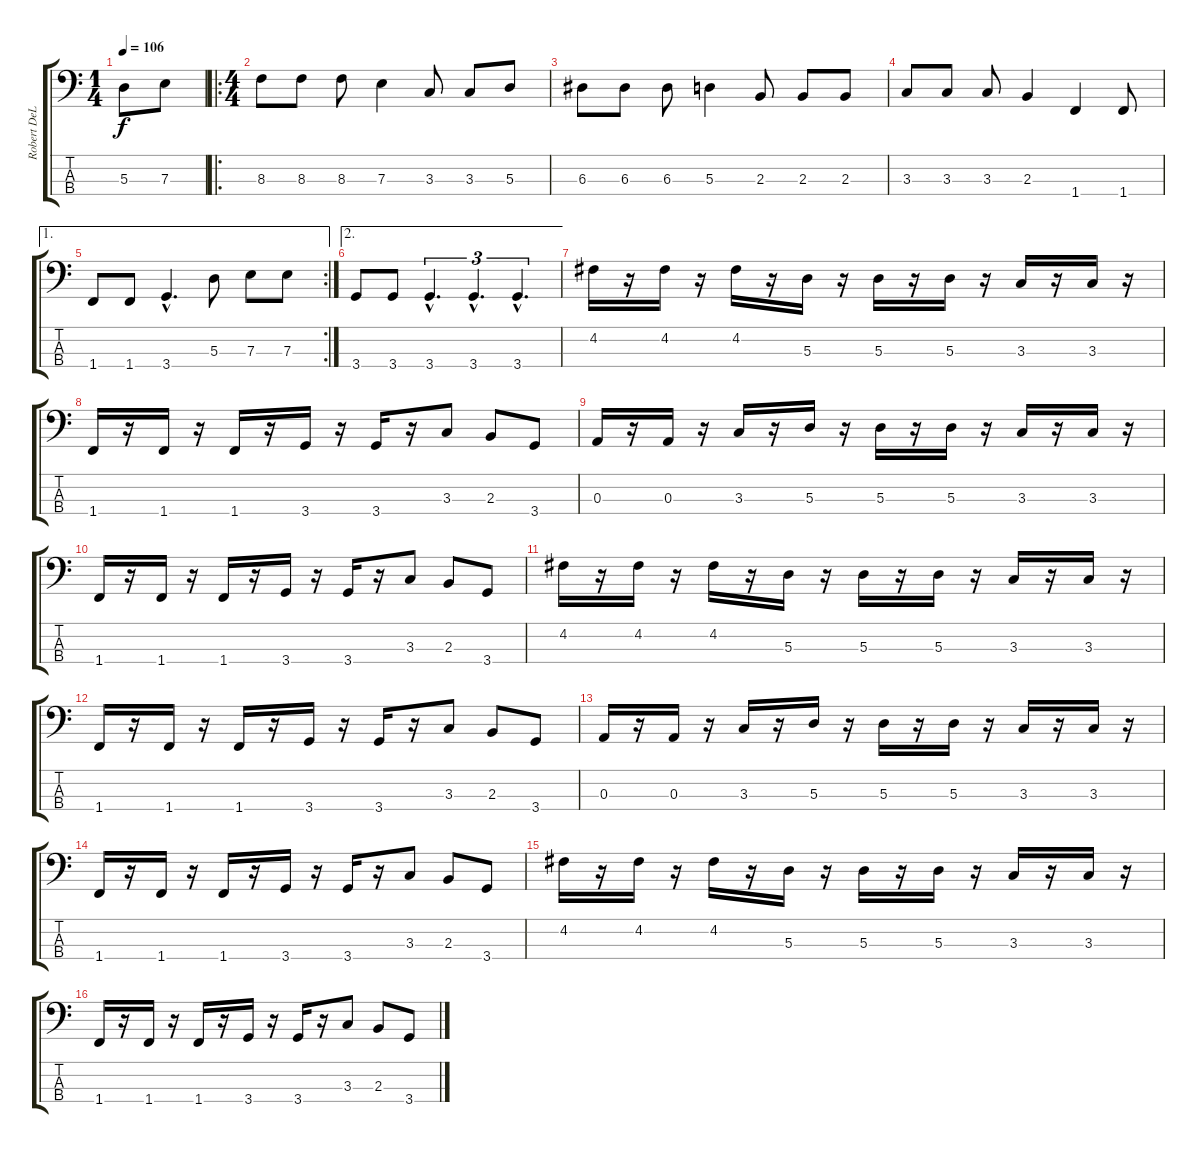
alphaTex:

\track ("Robert DeLeo" "Robert DeL") {instrument electricbassfinger}
\staff {score tabs}
\tuning (G2 D2 A1 E1) {hide}
\ts (1 4)
\tempo 106
\clef f4
\ks c
5.3.8{dy f instrument electricbassfinger} 7.3.8 |
\ro
\ts (4 4)
8.3.8 8.3.8 8.3.8 7.3.4 3.3.8 3.3.8 5.3.8 |
6.3.8 6.3.8 6.3.8 5.3.4 2.3.8 2.3.8 2.3.8 |
3.3.8 3.3.8 3.3.8 2.3.4 1.4.4 1.4.8 |
\ae 1
\rc 2
1.4.8 1.4.8 3.4{hac}.4{d} 5.3.8 7.3.8 7.3.8 |
\ae 2
3.4.8 3.4.8 3.4{hac}.4{d tu (3 2)} 3.4{hac}.4{d tu (3 2)} 3.4{hac}.4{d tu (3 2)} |
4.2.16 r.16 4.2.16 r.16 4.2.16 r.16 5.3.16 r.16 5.3.16 r.16 5.3.16 r.16 3.3.16 r.16 3.3.16 r.16 |
1.4.16 r.16 1.4.16 r.16 1.4.16 r.16 3.4.16 r.16 3.4.16 r.16 3.3.8 2.3.8 3.4.8 |
0.3.16 r.16 0.3.16 r.16 3.3.16 r.16 5.3.16 r.16 5.3.16 r.16 5.3.16 r.16 3.3.16 r.16 3.3.16 r.16 |
1.4.16 r.16 1.4.16 r.16 1.4.16 r.16 3.4.16 r.16 3.4.16 r.16 3.3.8 2.3.8 3.4.8 |
4.2.16 r.16 4.2.16 r.16 4.2.16 r.16 5.3.16 r.16 5.3.16 r.16 5.3.16 r.16 3.3.16 r.16 3.3.16 r.16 |
1.4.16 r.16 1.4.16 r.16 1.4.16 r.16 3.4.16 r.16 3.4.16 r.16 3.3.8 2.3.8 3.4.8 |
0.3.16 r.16 0.3.16 r.16 3.3.16 r.16 5.3.16 r.16 5.3.16 r.16 5.3.16 r.16 3.3.16 r.16 3.3.16 r.16 |
1.4.16 r.16 1.4.16 r.16 1.4.16 r.16 3.4.16 r.16 3.4.16 r.16 3.3.8 2.3.8 3.4.8 |
4.2.16 r.16 4.2.16 r.16 4.2.16 r.16 5.3.16 r.16 5.3.16 r.16 5.3.16 r.16 3.3.16 r.16 3.3.16 r.16 |
1.4.16 r.16 1.4.16 r.16 1.4.16 r.16 3.4.16 r.16 3.4.16 r.16 3.3.8 2.3.8 3.4.8
